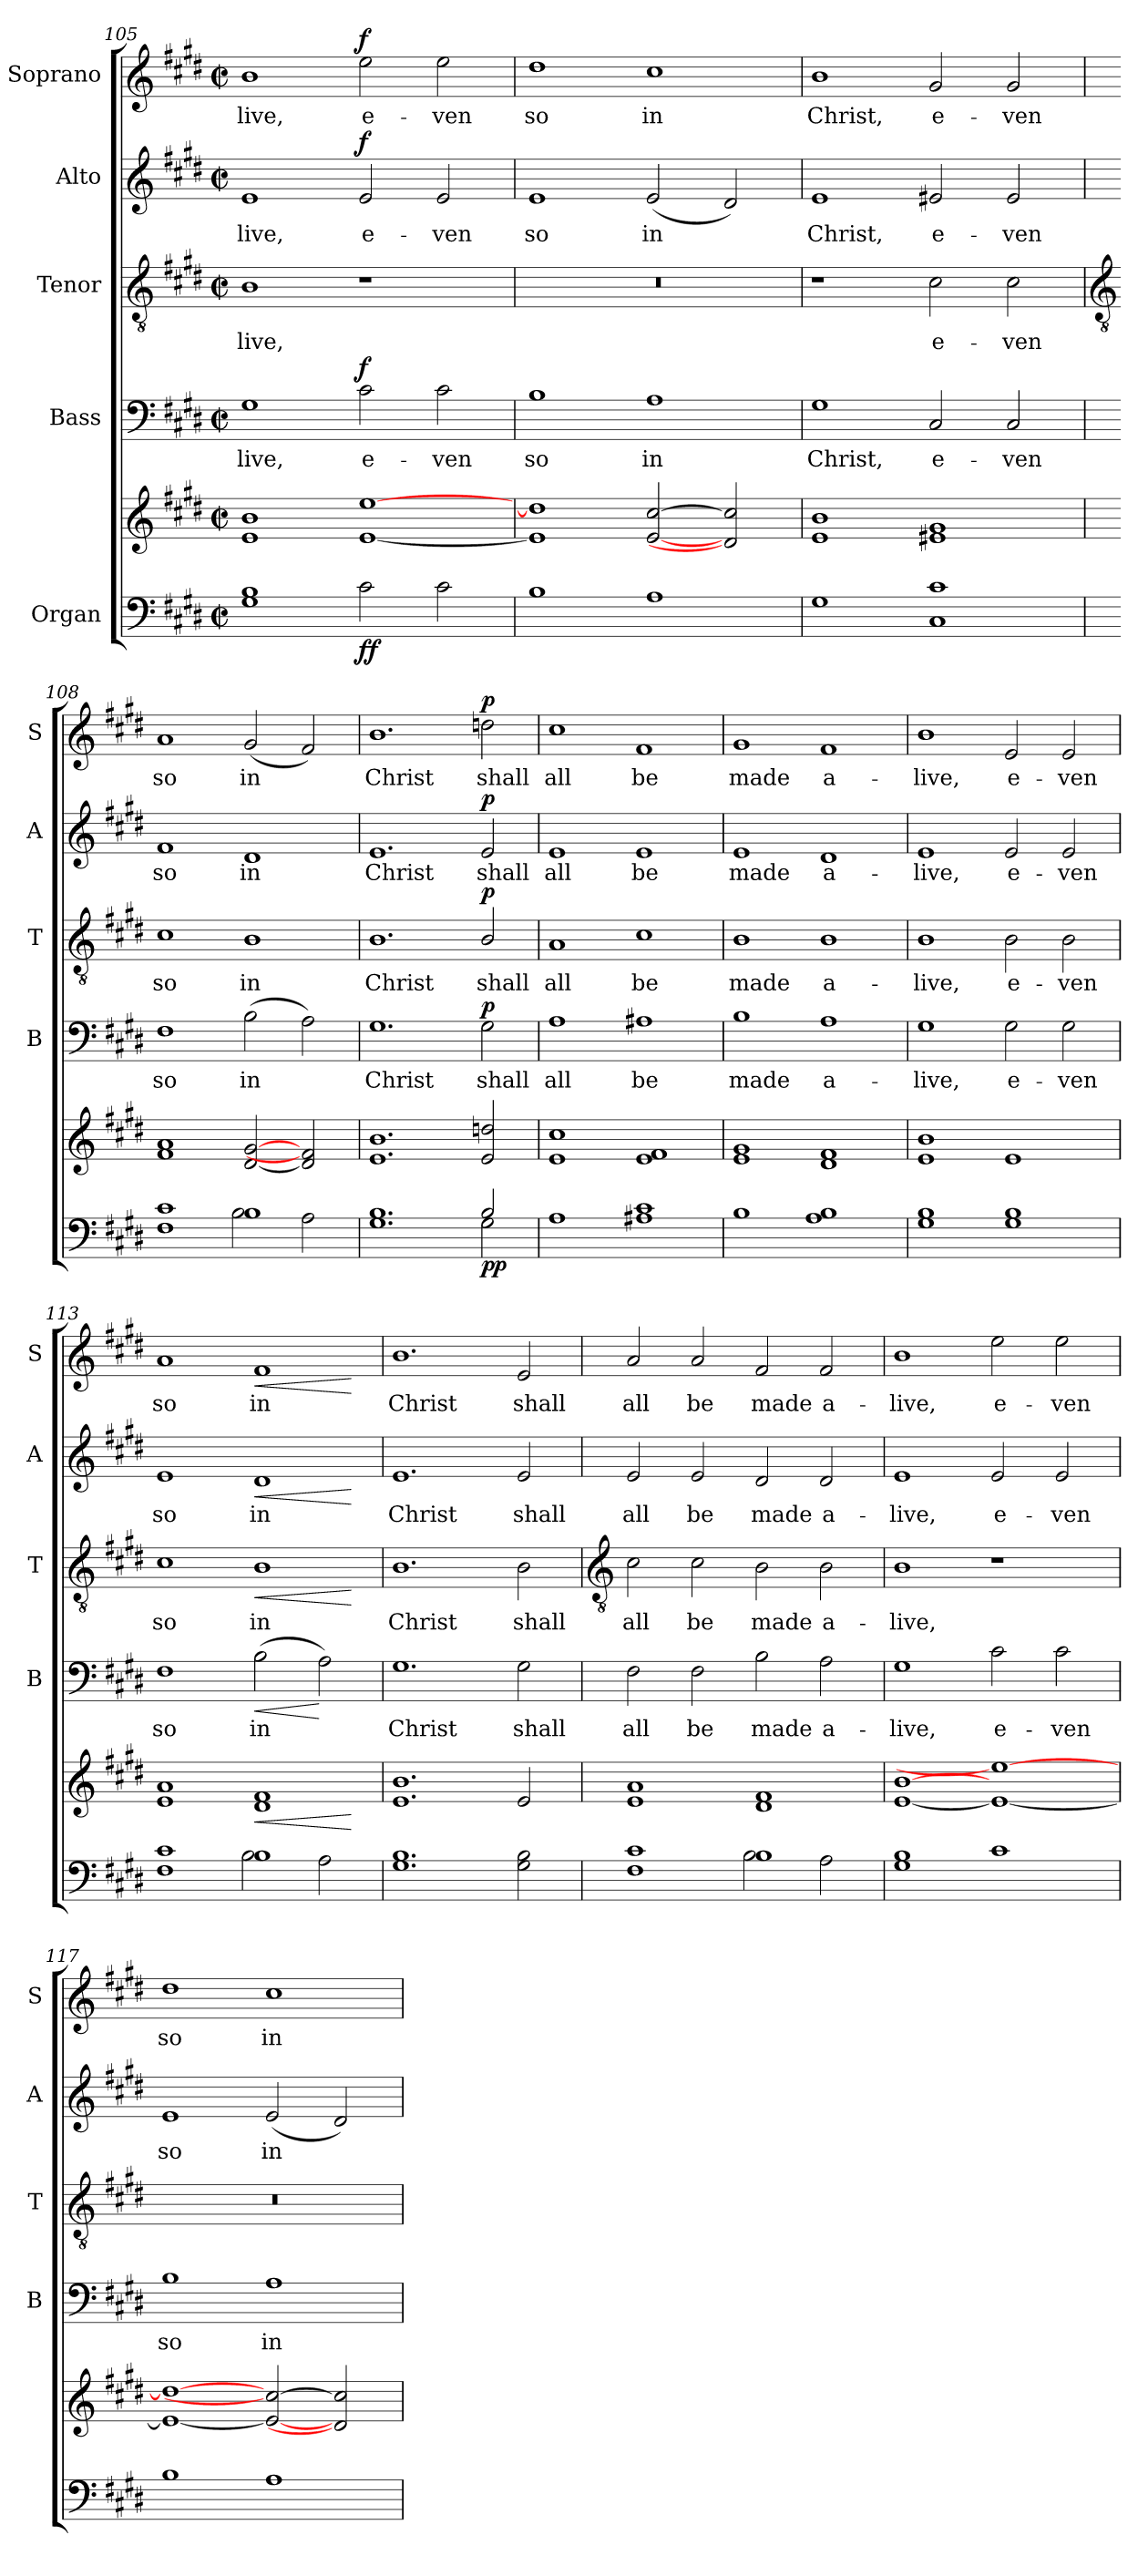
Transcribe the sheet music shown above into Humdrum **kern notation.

**kern	**kern	**dynam	**kern	**text	**dynam	**kern	**text	**dynam	**kern	**text	**dynam	**kern	**text	**dynam
*part5	*part5	*part5	*part4	*part4	*part4	*part3	*part3	*part3	*part2	*part2	*part2	*part1	*part1	*part1
*staff6	*staff5	*staff5/6	*staff4	*staff4	*staff4	*staff3	*staff3	*staff3	*staff2	*staff2	*staff2	*staff1	*staff1	*staff1
*I"Organ	*	*	*I"Bass	*	*	*I"Tenor	*	*	*I"Alto	*	*	*I"Soprano	*	*
*	*	*	*I'B	*	*	*I'T	*	*	*I'A	*	*	*I'S	*	*
*clefF4	*clefG2	*	*clefF4	*	*	*clefGv2	*	*	*clefG2	*	*	*clefG2	*	*
*k[f#c#g#d#]	*k[f#c#g#d#]	*	*k[f#c#g#d#]	*	*	*k[f#c#g#d#]	*	*	*k[f#c#g#d#]	*	*	*k[f#c#g#d#]	*	*
*E:	*E:	*	*E:	*	*	*E:	*	*	*E:	*	*	*E:	*	*
*M4/2	*M4/2	*	*M4/2	*	*	*M4/2	*	*	*M4/2	*	*	*M4/2	*	*
*met(c|)	*met(c|)	*	*met(c|)	*	*	*met(c|)	*	*	*met(c|)	*	*	*met(c|)	*	*
=105	=105	=105	=105	=105	=105	=105	=105	=105	=105	=105	=105	=105	=105	=105
*^	*	*	*	*	*	*	*	*	*	*	*	*	*	*
!	!	!	!	!	!LO:LY:b	!	!	!LO:LY:b	!	!	!LO:LY:b	!	!	!LO:LY:b	!
1B/	1G#	1e 1b	.	1G#	-live,	.	1B	-live,	.	1e	-live,	.	1b	-live,	.
!	!	!	!LO:DY:b=2	!	!LO:LY:b	!	!	!	!	!	!LO:LY:b	!	!	!LO:LY:b	!
!	!	!	!LO:DY:n=1:b	!	!	!LO:DY:b	!	!	!	!	!	!LO:DY:b	!	!	!LO:DY:b
1ryy	2c#	[1e [1ee	f f	2c#	e-	f	1r	.	.	2e	e-	f	2ee	e-	f
!	!	!	!	!	!LO:LY:b	!	!	!	!	!	!LO:LY:b	!	!	!LO:LY:b	!
.	2c#	.	.	2c#	-ven	.	.	.	.	2e	-ven	.	2ee	-ven	.
=106	=106	=106	=106	=106	=106	=106	=106	=106	=106	=106	=106	=106	=106	=106	=106
!	!	!	!	!	!LO:LY:b	!	!	!	!	!	!LO:LY:b	!	!	!LO:LY:b	!
0ryy	1B	1e] 1dd#]	.	1B	so	.	0r	.	.	1e	so	.	1dd#	so	.
!	!	!	!	!	!LO:LY:b	!	!	!	!	!	!LO:LY:b	!	!	!LO:LY:b	!
.	1A	[2e [2cc#	.	1A	in	.	.	.	.	(<2e	in	.	1cc#	in	.
.	.	2d#] 2cc#]	.	.	.	.	.	.	.	2d#)	.	.	.	.	.
=107	=107	=107	=107	=107	=107	=107	=107	=107	=107	=107	=107	=107	=107	=107	=107
!	!	!	!	!	!LO:LY:b	!	!	!	!	!	!LO:LY:b	!	!	!LO:LY:b	!
1ryy	1G#	1e 1b	.	1G#	Christ,	.	1r	.	.	1e	Christ,	.	1b	Christ,	.
!	!	!	!	!	!LO:LY:b	!	!	!LO:LY:b	!	!	!LO:LY:b	!	!	!LO:LY:b	!
1c#/	1C#	1e#X 1g#	.	2C#	e-	.	2c#	e-	.	2e#X	e-	.	2g#	e-	.
!	!	!	!	!	!LO:LY:b	!	!	!LO:LY:b	!	!	!LO:LY:b	!	!	!LO:LY:b	!
.	.	.	.	2C#	-ven	.	2c#	-ven	.	2e#	-ven	.	2g#	-ven	.
!!LO:LB:g=z
=108	=108	=108	=108	=108	=108	=108	=108	=108	=108	=108	=108	=108	=108	=108	=108
*	*	*	*	*	*	*	*clefGv2	*	*	*	*	*	*	*	*
!	!	!	!	!	!LO:LY:b	!	!	!LO:LY:b	!	!	!LO:LY:b	!	!	!LO:LY:b	!
1c#/	1F#	1f# 1a	.	1F#	so	.	1c#	so	.	1f#	so	.	1a	so	.
!	!	!	!	!	!LO:LY:b	!	!	!LO:LY:b	!	!	!LO:LY:b	!	!	!LO:LY:b	!
1B/	2B	[2d# [2g#	.	(>2B	in	.	1B	in	.	1d#	in	.	(<2g#	in	.
.	2A	2d#] 2f#]	.	2A)	.	.	.	.	.	.	.	.	2f#)	.	.
=109	=109	=109	=109	=109	=109	=109	=109	=109	=109	=109	=109	=109	=109	=109	=109
!	!	!	!	!	!LO:LY:b	!	!	!LO:LY:b	!	!	!LO:LY:b	!	!	!LO:LY:b	!
1.B/	1.G#	1.e 1.b	.	1.G#	Christ	.	1.B	Christ	.	1.e	Christ	.	1.b	Christ	.
!	!	!	!LO:DY:b=2	!	!LO:LY:b	!	!	!LO:LY:b	!	!	!LO:LY:b	!	!	!LO:LY:b	!
!	!	!	!LO:DY:n=1:b	!	!	!LO:DY:b	!	!	!LO:DY:b	!	!	!LO:DY:b	!	!	!LO:DY:b
2B/	2G#	2e 2ddn	p p	2G#	shall	p	2B/	shall	p	2e	shall	p	2ddn	shall	p
=110	=110	=110	=110	=110	=110	=110	=110	=110	=110	=110	=110	=110	=110	=110	=110
!	!	!	!	!	!LO:LY:b	!	!	!LO:LY:b	!	!	!LO:LY:b	!	!	!LO:LY:b	!
1ryy	1A	1e 1cc#	.	1A	all	.	1A	all	.	1e	all	.	1cc#	all	.
!	!	!	!	!	!LO:LY:b	!	!	!LO:LY:b	!	!	!LO:LY:b	!	!	!LO:LY:b	!
1c#/	1A#X	1e 1f#	.	1A#X	be	.	1c#	be	.	1e	be	.	1f#	be	.
=111	=111	=111	=111	=111	=111	=111	=111	=111	=111	=111	=111	=111	=111	=111	=111
!	!	!	!	!	!LO:LY:b	!	!	!LO:LY:b	!	!	!LO:LY:b	!	!	!LO:LY:b	!
0ryy	1B	1e 1g#	.	1B	made	.	1B	made	.	1e	made	.	1g#	made	.
!	!	!	!	!	!LO:LY:b	!	!	!LO:LY:b	!	!	!LO:LY:b	!	!	!LO:LY:b	!
.	1A 1B	1d# 1f#	.	1A	a-	.	1B	a-	.	1d#	a-	.	1f#	a-	.
=112	=112	=112	=112	=112	=112	=112	=112	=112	=112	=112	=112	=112	=112	=112	=112
!	!	!	!	!	!LO:LY:b	!	!	!LO:LY:b	!	!	!LO:LY:b	!	!	!LO:LY:b	!
0ryy	1G# 1B	1e 1b	.	1G#	-live,	.	1B	-live,	.	1e	-live,	.	1b	-live,	.
!	!	!	!	!	!LO:LY:b	!	!	!LO:LY:b	!	!	!LO:LY:b	!	!	!LO:LY:b	!
.	1G# 1B	1e	.	2G#	e-	.	2B	e-	.	2e	e-	.	2e	e-	.
!	!	!	!	!	!LO:LY:b	!	!	!LO:LY:b	!	!	!LO:LY:b	!	!	!LO:LY:b	!
.	.	.	.	2G#	-ven	.	2B	-ven	.	2e	-ven	.	2e	-ven	.
=113	=113	=113	=113	=113	=113	=113	=113	=113	=113	=113	=113	=113	=113	=113	=113
!	!	!	!	!	!LO:LY:b	!	!	!LO:LY:b	!	!	!LO:LY:b	!	!	!LO:LY:b	!
1ryy	1F# 1c#	1e 1a	.	1F#	so	.	1c#	so	.	1e	so	.	1a	so	.
!	!	!	!LO:HP:b	!	!LO:LY:b	!LO:HP:b	!	!LO:LY:b	!LO:HP:b	!	!LO:LY:b	!LO:HP:b	!	!LO:LY:b	!LO:HP:b
1B/	2B	1d# 1f#	<	(>2B	in	<	1B	in	<	1d#	in	<	1f#	in	<
.	2A	.	.	2A)	.	[	.	.	.	.	.	.	.	.	.
*v	*v	*	*	*	*	*	*	*	*	*	*	*	*	*	*
.	.	[	.	.	.	.	.	[	.	.	[	.	.	[
=114	=114	=114	=114	=114	=114	=114	=114	=114	=114	=114	=114	=114	=114	=114
*^	*	*	*	*	*	*	*	*	*	*	*	*	*	*
!	!	!	!	!	!LO:LY:b	!	!	!LO:LY:b	!	!	!LO:LY:b	!	!	!LO:LY:b	!
0ryy	1.G# 1.B	1.e 1.b	.	1.G#	Christ	.	1.B	Christ	.	1.e	Christ	.	1.b	Christ	.
!	!	!	!	!	!LO:LY:b	!	!	!LO:LY:b	!	!	!LO:LY:b	!	!	!LO:LY:b	!
.	2G# 2B	2e	.	2G#	shall	.	2B	shall	.	2e	shall	.	2e	shall	.
!!LO:LB:g=z
=115	=115	=115	=115	=115	=115	=115	=115	=115	=115	=115	=115	=115	=115	=115	=115
*	*	*	*	*	*	*	*clefGv2	*	*	*	*	*	*	*	*
!	!	!	!	!	!LO:LY:b	!	!	!LO:LY:b	!	!	!LO:LY:b	!	!	!LO:LY:b	!
1ryy	1F# 1c#	1e 1a	.	2F#	all	.	2c#	all	.	2e	all	.	2a	all	.
!	!	!	!	!	!LO:LY:b	!	!	!LO:LY:b	!	!	!LO:LY:b	!	!	!LO:LY:b	!
.	.	.	.	2F#	be	.	2c#	be	.	2e	be	.	2a	be	.
!	!	!	!	!	!LO:LY:b	!	!	!LO:LY:b	!	!	!LO:LY:b	!	!	!LO:LY:b	!
1B/	2B	1d# 1f#	.	2B	made	.	2B	made	.	2d#	made	.	2f#	made	.
!	!	!	!	!	!LO:LY:b	!	!	!LO:LY:b	!	!	!LO:LY:b	!	!	!LO:LY:b	!
.	2A	.	.	2A	a-	.	2B	a-	.	2d#	a-	.	2f#	a-	.
=116	=116	=116	=116	=116	=116	=116	=116	=116	=116	=116	=116	=116	=116	=116	=116
!	!	!	!	!	!LO:LY:b	!	!	!LO:LY:b	!	!	!LO:LY:b	!	!	!LO:LY:b	!
0ryy	1G# 1B	[1e [1b	.	1G#	-live,	.	1B	-live,	.	1e	-live,	.	1b	-live,	.
!	!	!	!	!	!LO:LY:b	!	!	!	!	!	!LO:LY:b	!	!	!LO:LY:b	!
.	1c#	1e_ 1ee_	.	2c#	e-	.	1r	.	.	2e	e-	.	2ee	e-	.
!	!	!	!	!	!LO:LY:b	!	!	!	!	!	!LO:LY:b	!	!	!LO:LY:b	!
.	.	.	.	2c#	-ven	.	.	.	.	2e	-ven	.	2ee	-ven	.
=117	=117	=117	=117	=117	=117	=117	=117	=117	=117	=117	=117	=117	=117	=117	=117
!	!	!	!	!	!LO:LY:b	!	!	!	!	!	!LO:LY:b	!	!	!LO:LY:b	!
0ryy	1B	1e_ 1dd#_	.	1B	so	.	0r	.	.	1e	so	.	1dd#	so	.
!	!	!	!	!	!LO:LY:b	!	!	!	!	!	!LO:LY:b	!	!	!LO:LY:b	!
.	1A	2e_ 2cc#_	.	1A	in	.	.	.	.	(<2e	in	.	1cc#	in	.
.	.	2d#] 2cc#]	.	.	.	.	.	.	.	2d#)	.	.	.	.	.
*v	*v	*	*	*	*	*	*	*	*	*	*	*	*	*	*
=	=	=	=	=	=	=	=	=	=	=	=	=	=	=
*-	*-	*-	*-	*-	*-	*-	*-	*-	*-	*-	*-	*-	*-	*-
